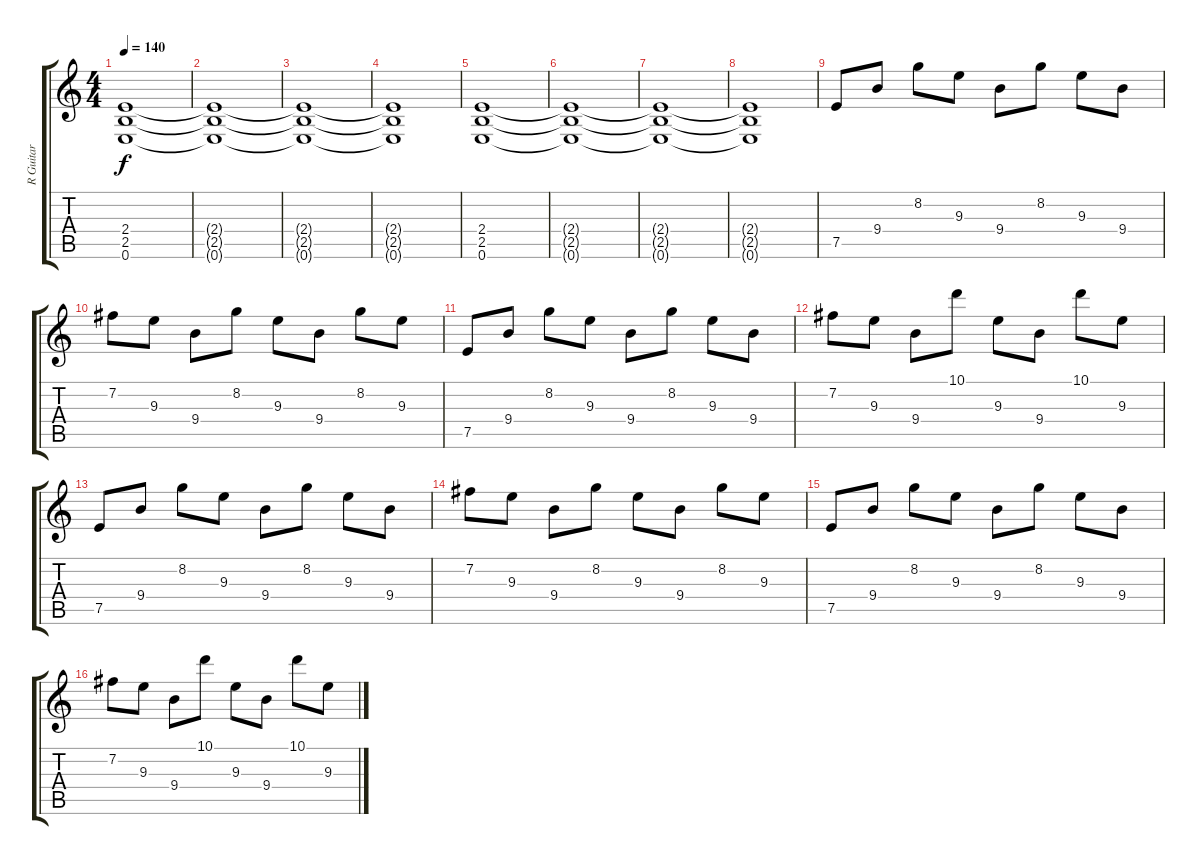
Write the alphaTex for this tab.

\track ("R Guitar" "R Guitar") {instrument distortionguitar}
\staff {score tabs}
\tuning (E4 B3 G3 D3 A2 E2) {hide}
\ts (4 4)
\tempo 140
\clef g2
\ks c
(2.4 2.5 0.6).1{dy f} |
(2.4{t} 2.5{t} 0.6{t}).1 |
(2.4{t} 2.5{t} 0.6{t}).1 |
(2.4{t} 2.5{t} 0.6{t}).1 |
(2.4 2.5 0.6).1 |
(2.4{t} 2.5{t} 0.6{t}).1 |
(2.4{t} 2.5{t} 0.6{t}).1 |
(2.4{t} 2.5{t} 0.6{t}).1 |
7.5.8{instrument electricguitarclean} 9.4.8 8.2.8 9.3.8 9.4.8 8.2.8 9.3.8 9.4.8 |
7.2.8 9.3.8 9.4.8 8.2.8 9.3.8 9.4.8 8.2.8 9.3.8 |
7.5.8 9.4.8 8.2.8 9.3.8 9.4.8 8.2.8 9.3.8 9.4.8 |
7.2.8 9.3.8 9.4.8 10.1.8 9.3.8 9.4.8 10.1.8 9.3.8 |
7.5.8 9.4.8 8.2.8 9.3.8 9.4.8 8.2.8 9.3.8 9.4.8 |
7.2.8 9.3.8 9.4.8 8.2.8 9.3.8 9.4.8 8.2.8 9.3.8 |
7.5.8 9.4.8 8.2.8 9.3.8 9.4.8 8.2.8 9.3.8 9.4.8 |
7.2.8 9.3.8 9.4.8 10.1.8 9.3.8 9.4.8 10.1.8 9.3.8
